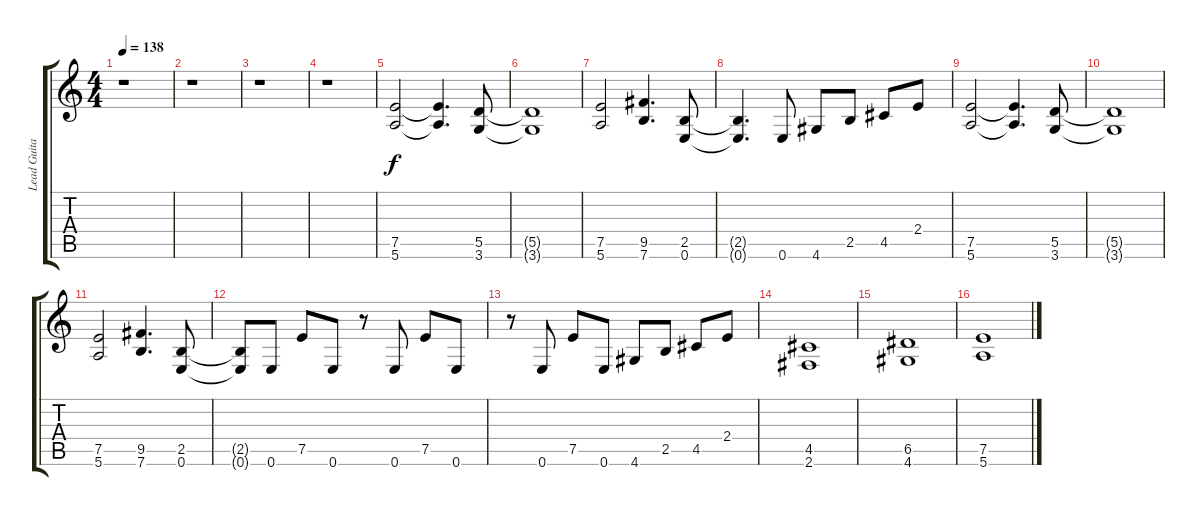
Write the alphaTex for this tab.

\track ("Lead Guitar" "Lead Guita") {instrument distortionguitar}
\staff {score tabs}
\tuning (E4 B3 G3 D3 A2 E2) {hide}
\ts (4 4)
\tempo 138
\clef g2
\ks c
r.1{dy f} |
r.1 |
r.1 |
r.1 |
(7.5 5.6).2 (7.5{t} 5.6{t}).4{d} (5.5 3.6).8 |
(5.5{t} 3.6{t}).1 |
(7.5 5.6).2 (9.5 7.6).4{d} (2.5 0.6).8 |
(2.5{t} 0.6{t}).4{d} 0.6.8 4.6.8 2.5.8 4.5.8 2.4.8 |
(7.5 5.6).2 (7.5{t} 5.6{t}).4{d} (5.5 3.6).8 |
(5.5{t} 3.6{t}).1 |
(7.5 5.6).2 (9.5 7.6).4{d} (2.5 0.6).8 |
(2.5{t} 0.6{t}).8 0.6.8 7.5.8 0.6.8 r.8 0.6.8 7.5.8 0.6.8 |
r.8 0.6.8 7.5.8 0.6.8 4.6.8 2.5.8 4.5.8 2.4.8 |
(4.5 2.6).1 |
(6.5 4.6).1 |
(7.5 5.6).1
